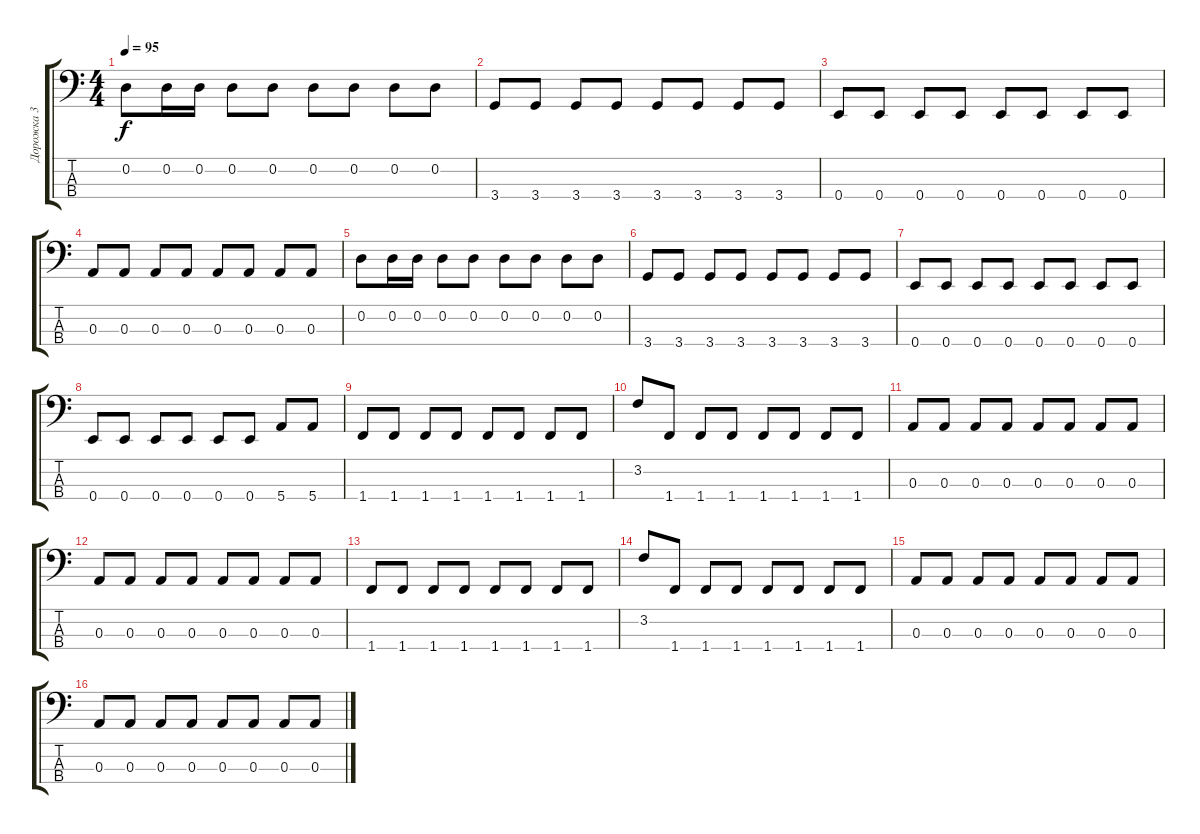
\track ("Дорожка 3" "Дорожка 3") {instrument electricbassfinger}
\staff {score tabs}
\tuning (G2 D2 A1 E1) {hide}
\ts (4 4)
\tempo 95
\clef f4
\ks c
0.2.8{dy f} 0.2.16 0.2.16 0.2.8 0.2.8 0.2.8 0.2.8 0.2.8 0.2.8 |
3.4.8 3.4.8 3.4.8 3.4.8 3.4.8 3.4.8 3.4.8 3.4.8 |
0.4.8 0.4.8 0.4.8 0.4.8 0.4.8 0.4.8 0.4.8 0.4.8 |
0.3.8 0.3.8 0.3.8 0.3.8 0.3.8 0.3.8 0.3.8 0.3.8 |
0.2.8 0.2.16 0.2.16 0.2.8 0.2.8 0.2.8 0.2.8 0.2.8 0.2.8 |
3.4.8 3.4.8 3.4.8 3.4.8 3.4.8 3.4.8 3.4.8 3.4.8 |
0.4.8 0.4.8 0.4.8 0.4.8 0.4.8 0.4.8 0.4.8 0.4.8 |
0.4.8 0.4.8 0.4.8 0.4.8 0.4.8 0.4.8 5.4.8 5.4.8 |
1.4.8 1.4.8 1.4.8 1.4.8 1.4.8 1.4.8 1.4.8 1.4.8 |
3.2.8 1.4.8 1.4.8 1.4.8 1.4.8 1.4.8 1.4.8 1.4.8 |
0.3.8 0.3.8 0.3.8 0.3.8 0.3.8 0.3.8 0.3.8 0.3.8 |
0.3.8 0.3.8 0.3.8 0.3.8 0.3.8 0.3.8 0.3.8 0.3.8 |
1.4.8 1.4.8 1.4.8 1.4.8 1.4.8 1.4.8 1.4.8 1.4.8 |
3.2.8 1.4.8 1.4.8 1.4.8 1.4.8 1.4.8 1.4.8 1.4.8 |
0.3.8 0.3.8 0.3.8 0.3.8 0.3.8 0.3.8 0.3.8 0.3.8 |
0.3.8 0.3.8 0.3.8 0.3.8 0.3.8 0.3.8 0.3.8 0.3.8
